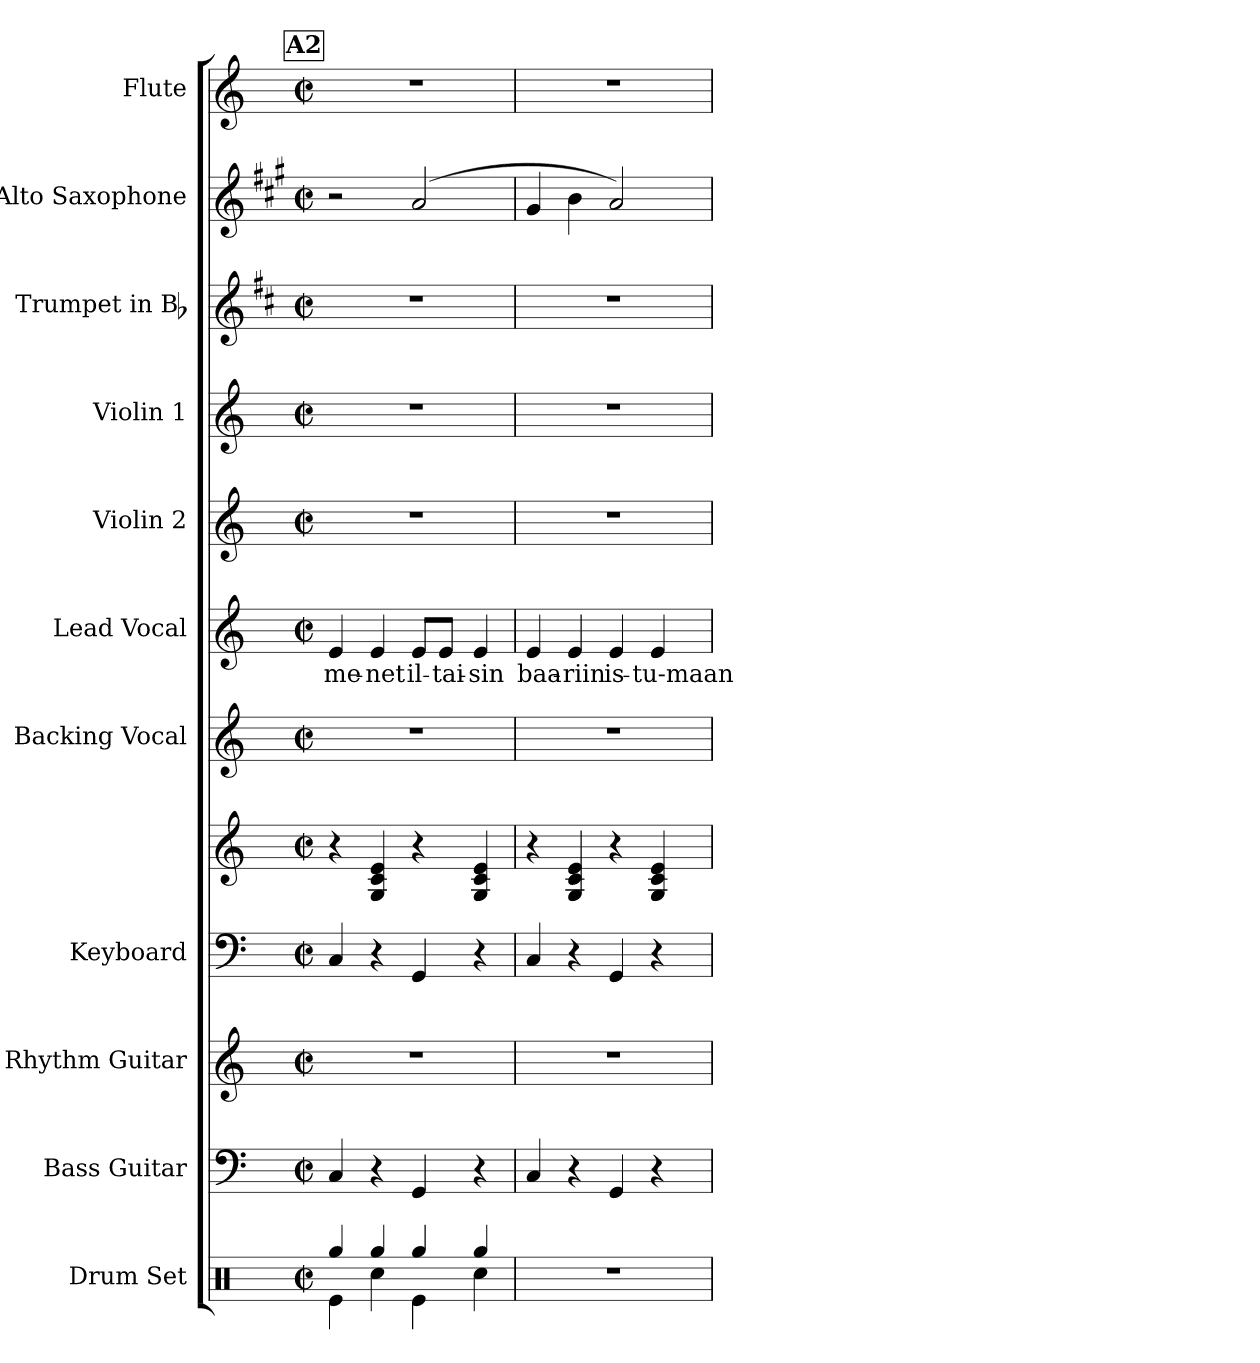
**kern	**kern	**kern	**kern	**kern	**kern	**kern	**text	**kern	**kern	**kern	**kern	**kern
*part11	*part10	*part9	*part8	*part8	*part7	*part6	*part6	*part5	*part4	*part3	*part2	*part1
*staff12	*staff11	*staff10	*staff9	*staff8	*staff7	*staff6	*staff6	*staff5	*staff4	*staff3	*staff2	*staff1
*I"Drum Set	*I"Bass Guitar	*I"Rhythm Guitar	*I"Keyboard	*	*I"Backing Vocal	*I"Lead Vocal	*	*I"Violin 2	*I"Violin 1	*I"Trumpet in Bb	*I"Alto Saxophone	*I"Flute
*I'Dr.	*I'Bass	*I'Rhy.	*I'Kbd.	*	*	*	*	*I'Vln. 2	*I'Vln. 1	*I'Tpt.	*I'Alto Sax.	*I'Fl.
!!LO:PB:g=z
*clefX	*clefF4	*clefG2	*clefF4	*clefG2	*clefG2	*clefG2	*	*clefG2	*clefG2	*clefG2	*clefG2	*clefG2
*	*ITrd7c12	*ITrd7c12	*	*	*	*	*	*	*	*ITrd1c2	*ITrd5c9	*
*k[]	*k[]	*k[]	*k[]	*k[]	*k[]	*k[]	*	*k[]	*k[]	*k[]	*k[]	*k[]
*C:	*C:	*C:	*C:	*C:	*C:	*C:	*	*C:	*C:	*C:	*C:	*C:
*M2/2	*M2/2	*M2/2	*M2/2	*M2/2	*M2/2	*M2/2	*	*M2/2	*M2/2	*M2/2	*M2/2	*M2/2
*met(c|)	*met(c|)	*met(c|)	*met(c|)	*met(c|)	*met(c|)	*met(c|)	*	*met(c|)	*met(c|)	*met(c|)	*met(c|)	*met(c|)
!!LO:REH:place=s1:B:color=#000000:enc=box:fs=15.4134:t=A2
=31	=31	=31	=31	=31	=31	=31	=31	=31	=31	=31	=31	=31
*^	*	*	*	*	*	*	*	*	*	*	*	*
!	!	!	!	!	!	!	!	!LO:LY:b:color=#000000	!	!	!	!	!
4Rggi/	4Rei\	4CCi/	1r	4Ci/	4r	1r	4ei/	me-	1r	1r	1r	2r	1r
!	!	!	!	!	!	!	!	!LO:LY:b:color=#000000	!	!	!	!	!
4Rggi/	4Rcci\	4r	.	4r	4Gi/ 4ci 4ei	.	4ei/	-net	.	.	.	.	.
!	!	!	!	!	!	!	!	!LO:LY:b:color=#000000	!	!	!	!	!
4Rggi/	4Rei\	4GGGi/	.	4GGi/	4r	.	8ei/L	il-	.	.	.	(2ci/	.
!	!	!	!	!	!	!	!	!LO:LY:b:color=#000000	!	!	!	!	!
.	.	.	.	.	.	.	8ei/J	-tai-	.	.	.	.	.
!	!	!	!	!	!	!	!	!LO:LY:b:color=#000000	!	!	!	!	!
4Rggi/	4Rcci\	4r	.	4r	4Gi/ 4ci 4ei	.	4ei/	-sin	.	.	.	.	.
*v	*v	*	*	*	*	*	*	*	*	*	*	*	*
=32	=32	=32	=32	=32	=32	=32	=32	=32	=32	=32	=32	=32
*^	*	*	*	*	*	*	*	*	*	*	*	*
!	!	!	!	!	!	!	!	!LO:LY:b:color=#000000	!	!	!	!	!
*v	*v	*	*	*	*	*	*	*	*	*	*	*	*
1r	4CCi/	1r	4Ci/	4r	1r	4ei/	baa-	1r	1r	1r	4Bi/	1r
!	!	!	!	!	!	!	!LO:LY:b:color=#000000	!	!	!	!	!
.	4r	.	4r	4Gi/ 4ci 4ei	.	4ei/	-riin	.	.	.	4di\	.
!	!	!	!	!	!	!	!LO:LY:b:color=#000000	!	!	!	!	!
.	4GGGi/	.	4GGi/	4r	.	4ei/	is-	.	.	.	2ci/)	.
!	!	!	!	!	!	!	!LO:LY:b:color=#000000	!	!	!	!	!
.	4r	.	4r	4Gi/ 4ci 4ei	.	4ei/	-tu-maan	.	.	.	.	.
=	=	=	=	=	=	=	=	=	=	=	=	=
*-	*-	*-	*-	*-	*-	*-	*-	*-	*-	*-	*-	*-
